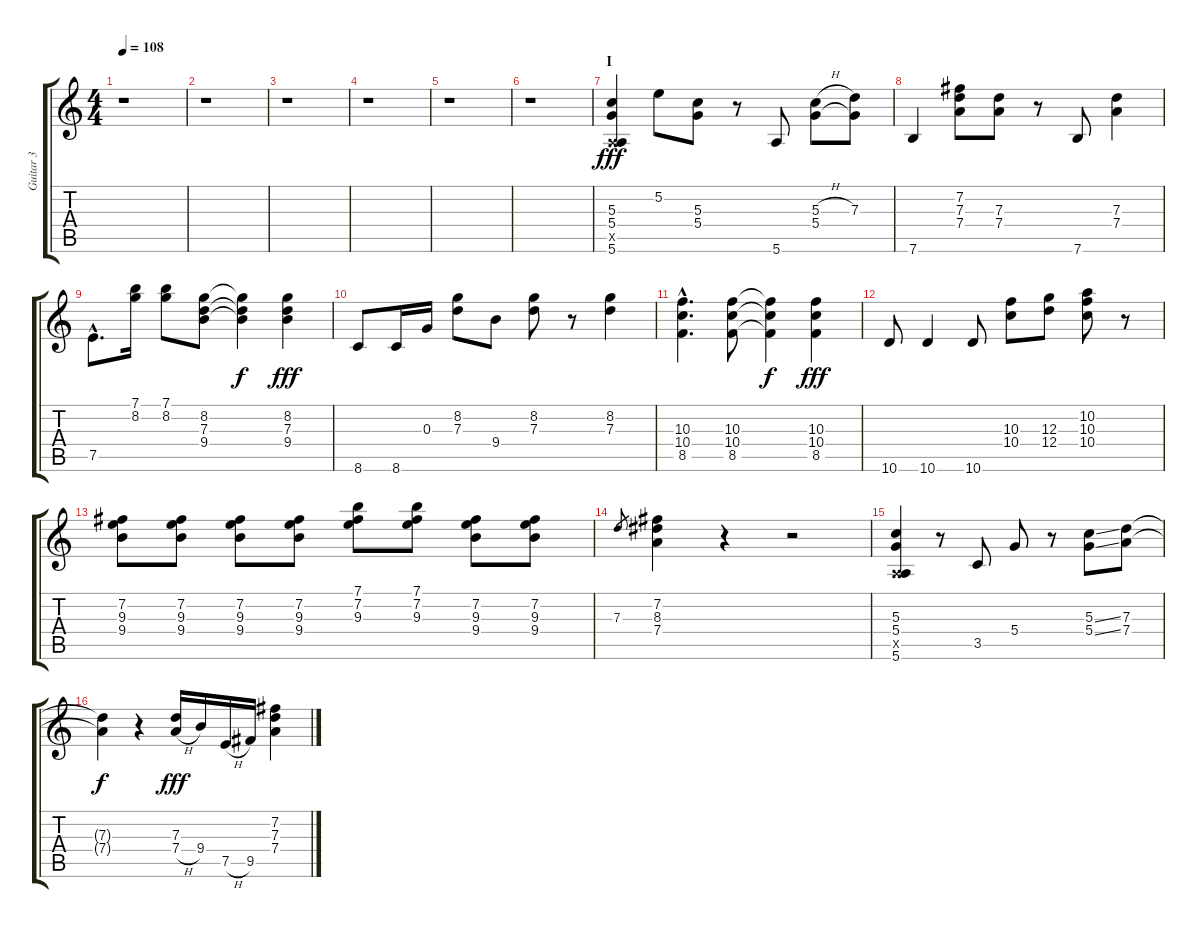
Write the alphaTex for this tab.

\track ("Guitar 3" "Guitar 3") {instrument electricguitarclean}
\staff {score tabs}
\tuning (E4 B3 G3 D3 A2 E2) {hide}
\ts (4 4)
\tempo 108
\clef g2
\ks c
r.1{dy fff} |
r.1 |
r.1 |
r.1 |
r.1 |
r.1 |
\section ("" "I")
(5.3 5.4 0.5{x} 5.6).4 5.2.8 (5.3 5.4).8 r.8 5.6.8 (5.3{h} 5.4).8 (7.3 5.4{t}).8 |
7.6.4 (7.2 7.3 7.4).8 (7.3 7.4).8 r.8 7.6.8 (7.3 7.4).4 |
7.5{hac}.8{d} (7.1 8.2).16 (7.1 8.2).8 (8.2 7.3 9.4).8 (8.2{t} 7.3{t} 9.4{t}).4{dy f} (8.2 7.3 9.4).4{dy fff} |
8.6.8 8.6.16 0.3.16 (8.2 7.3).8 9.4.8 (8.2 7.3).8 r.8 (8.2 7.3).4 |
(10.3{hac} 10.4{hac} 8.5{hac}).4{d} (10.3 10.4 8.5).8 (10.3{t} 10.4{t} 8.5{t}).4{dy f} (10.3 10.4 8.5).4{dy fff} |
10.6.8 10.6.4 10.6.8 (10.3 10.4).8 (12.3 12.4).8 (10.2 10.3 10.4).8 r.8 |
(7.2 9.3 9.4).8 (7.2 9.3 9.4).8 (7.2 9.3 9.4).8 (7.2 9.3 9.4).8 (7.1 7.2 9.3).8 (7.1 7.2 9.3).8 (7.2 9.3 9.4).8 (7.2 9.3 9.4).8 |
7.3.8{gr} (7.2 8.3 7.4).4 r.4 r.2 |
(5.3 5.4 0.5{x} 5.6).4 r.8 3.5.8 5.4.8 r.8 (5.3{ss} 5.4{ss}).8 (7.3 7.4).8 |
(7.3{t} 7.4{t}).4{dy f} r.4 (7.3 7.4{h}).16{dy fff} 9.4.16 7.5{h}.16 9.5.16 (7.2 7.3 7.4).4
